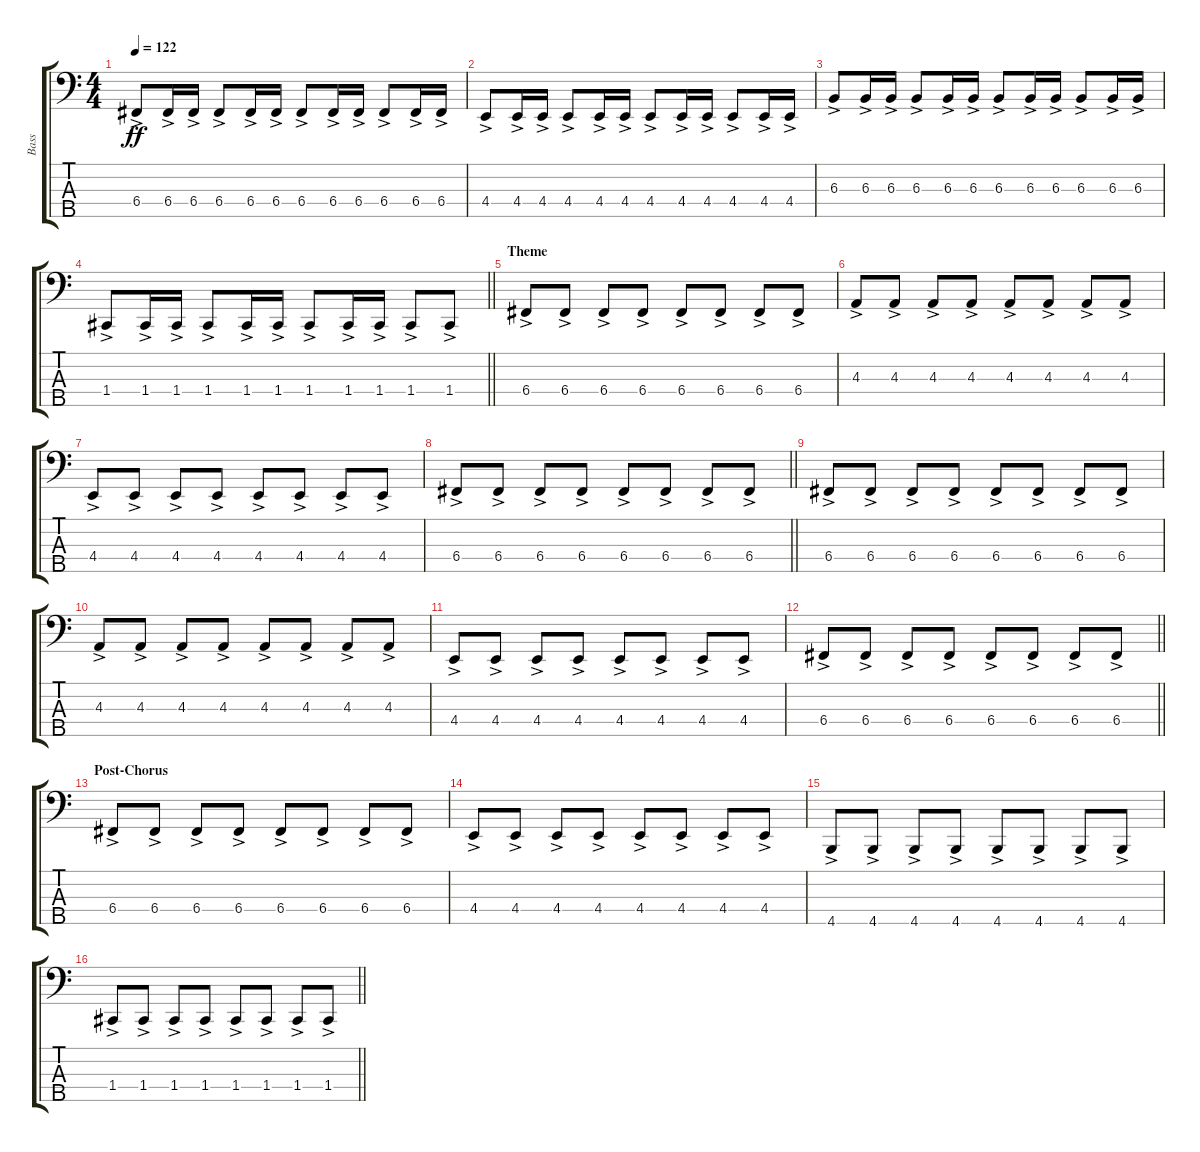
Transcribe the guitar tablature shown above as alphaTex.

\track ("Bass" "Bass") {instrument electricbassfinger}
\staff {score tabs}
\tuning (Eb2 Bb1 F1 C1 G0) {hide}
\ts (4 4)
\section ("" "")
\tempo 122
\clef f4
\ks c
6.4{ac}.8{dy ff} 6.4{ac}.16 6.4{ac}.16 6.4{ac}.8 6.4{ac}.16 6.4{ac}.16 6.4{ac}.8 6.4{ac}.16 6.4{ac}.16 6.4{ac}.8 6.4{ac}.16 6.4{ac}.16 |
4.4{ac}.8 4.4{ac}.16 4.4{ac}.16 4.4{ac}.8 4.4{ac}.16 4.4{ac}.16 4.4{ac}.8 4.4{ac}.16 4.4{ac}.16 4.4{ac}.8 4.4{ac}.16 4.4{ac}.16 |
6.3{ac}.8 6.3{ac}.16 6.3{ac}.16 6.3{ac}.8 6.3{ac}.16 6.3{ac}.16 6.3{ac}.8 6.3{ac}.16 6.3{ac}.16 6.3{ac}.8 6.3{ac}.16 6.3{ac}.16 |
\barLineRight lightlight
1.4{ac}.8 1.4{ac}.16 1.4{ac}.16 1.4{ac}.8 1.4{ac}.16 1.4{ac}.16 1.4{ac}.8 1.4{ac}.16 1.4{ac}.16 1.4{ac}.8 1.4{ac}.8 |
\section ("" "Theme")
6.4{ac}.8 6.4{ac}.8 6.4{ac}.8 6.4{ac}.8 6.4{ac}.8 6.4{ac}.8 6.4{ac}.8 6.4{ac}.8 |
4.3{ac}.8 4.3{ac}.8 4.3{ac}.8 4.3{ac}.8 4.3{ac}.8 4.3{ac}.8 4.3{ac}.8 4.3{ac}.8 |
4.4{ac}.8 4.4{ac}.8 4.4{ac}.8 4.4{ac}.8 4.4{ac}.8 4.4{ac}.8 4.4{ac}.8 4.4{ac}.8 |
\barLineRight lightlight
6.4{ac}.8 6.4{ac}.8 6.4{ac}.8 6.4{ac}.8 6.4{ac}.8 6.4{ac}.8 6.4{ac}.8 6.4{ac}.8 |
\section ("" "")
6.4{ac}.8 6.4{ac}.8 6.4{ac}.8 6.4{ac}.8 6.4{ac}.8 6.4{ac}.8 6.4{ac}.8 6.4{ac}.8 |
4.3{ac}.8 4.3{ac}.8 4.3{ac}.8 4.3{ac}.8 4.3{ac}.8 4.3{ac}.8 4.3{ac}.8 4.3{ac}.8 |
4.4{ac}.8 4.4{ac}.8 4.4{ac}.8 4.4{ac}.8 4.4{ac}.8 4.4{ac}.8 4.4{ac}.8 4.4{ac}.8 |
\barLineRight lightlight
6.4{ac}.8 6.4{ac}.8 6.4{ac}.8 6.4{ac}.8 6.4{ac}.8 6.4{ac}.8 6.4{ac}.8 6.4{ac}.8 |
\section ("" "Post-Chorus")
6.4{ac}.8 6.4{ac}.8 6.4{ac}.8 6.4{ac}.8 6.4{ac}.8 6.4{ac}.8 6.4{ac}.8 6.4{ac}.8 |
4.4{ac}.8 4.4{ac}.8 4.4{ac}.8 4.4{ac}.8 4.4{ac}.8 4.4{ac}.8 4.4{ac}.8 4.4{ac}.8 |
4.5{ac}.8 4.5{ac}.8 4.5{ac}.8 4.5{ac}.8 4.5{ac}.8 4.5{ac}.8 4.5{ac}.8 4.5{ac}.8 |
\barLineRight lightlight
1.4{ac}.8 1.4{ac}.8 1.4{ac}.8 1.4{ac}.8 1.4{ac}.8 1.4{ac}.8 1.4{ac}.8 1.4{ac}.8
